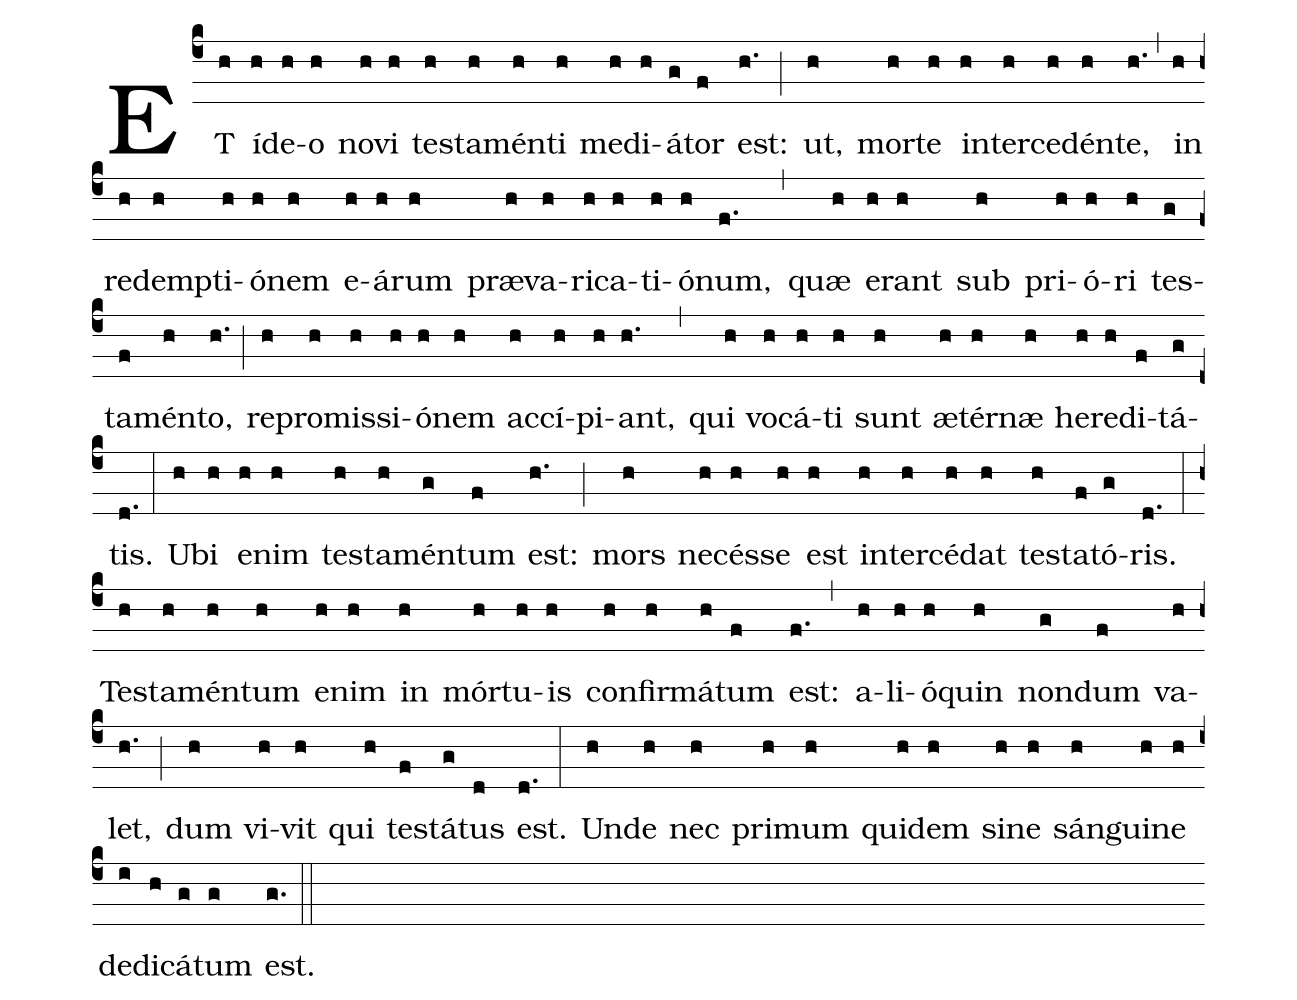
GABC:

%%
(c4) ET(h) íd(h)e(h)o(h) no(h)vi(h) tes(h)ta(h)mén(h)ti(h) me(h)di(h)á(g)tor(f) est:(h.) (;)
ut,(h) mor(h)te(h) in(h)ter(h)ce(h)dén(h)te,(h.) (,)
in(h) red(h)emp(h)ti(h)ó(h)nem(h) e(h)á(h)rum(h) præ(h)va(h)ri(h)ca(h)ti(h)ó(h)num,(f.) (,)
quæ(h) e(h)rant(h) sub(h) pri(h)ó(h)ri(h) tes(g)ta(f)mén(h)to,(h.) (;)
re(h)pro(h)mis(h)si(h)ó(h)nem(h) ac(h)cí(h)pi(h)ant,(h.) (,)
qui(h) vo(h)cá(h)ti(h) sunt(h) æ(h)tér(h)næ(h) he(h)re(h)di(f)tá(g)tis.(d.) (:)
U(h)bi(h) e(h)nim(h) tes(h)ta(h)mén(g)tum(f) est:(h.) (;)
mors(h) ne(h)cés(h)se(h) est(h) in(h)ter(h)cé(h)dat(h) tes(h)ta(f)tó(g)ris.(d.) (:)
Tes(h)ta(h)mén(h)tum(h) e(h)nim(h) in(h) mór(h)tu(h)is(h) con(h)fir(h)má(h)tum(f) est:(f.) (,)
a(h)li(h)ó(h)quin(h) non(g)dum(f) va(h)let,(h.) (;)
dum(h) vi(h)vit(h) qui(h) tes(f)tá(g)tus(d) est.(d.) (:)
Un(h)de(h) nec(h) pri(h)mum(h) qui(h)dem(h) si(h)ne(h) sán(h)gui(h)ne(h) de(i)di(h)cá(g)tum(g) est.(g.) (::)
